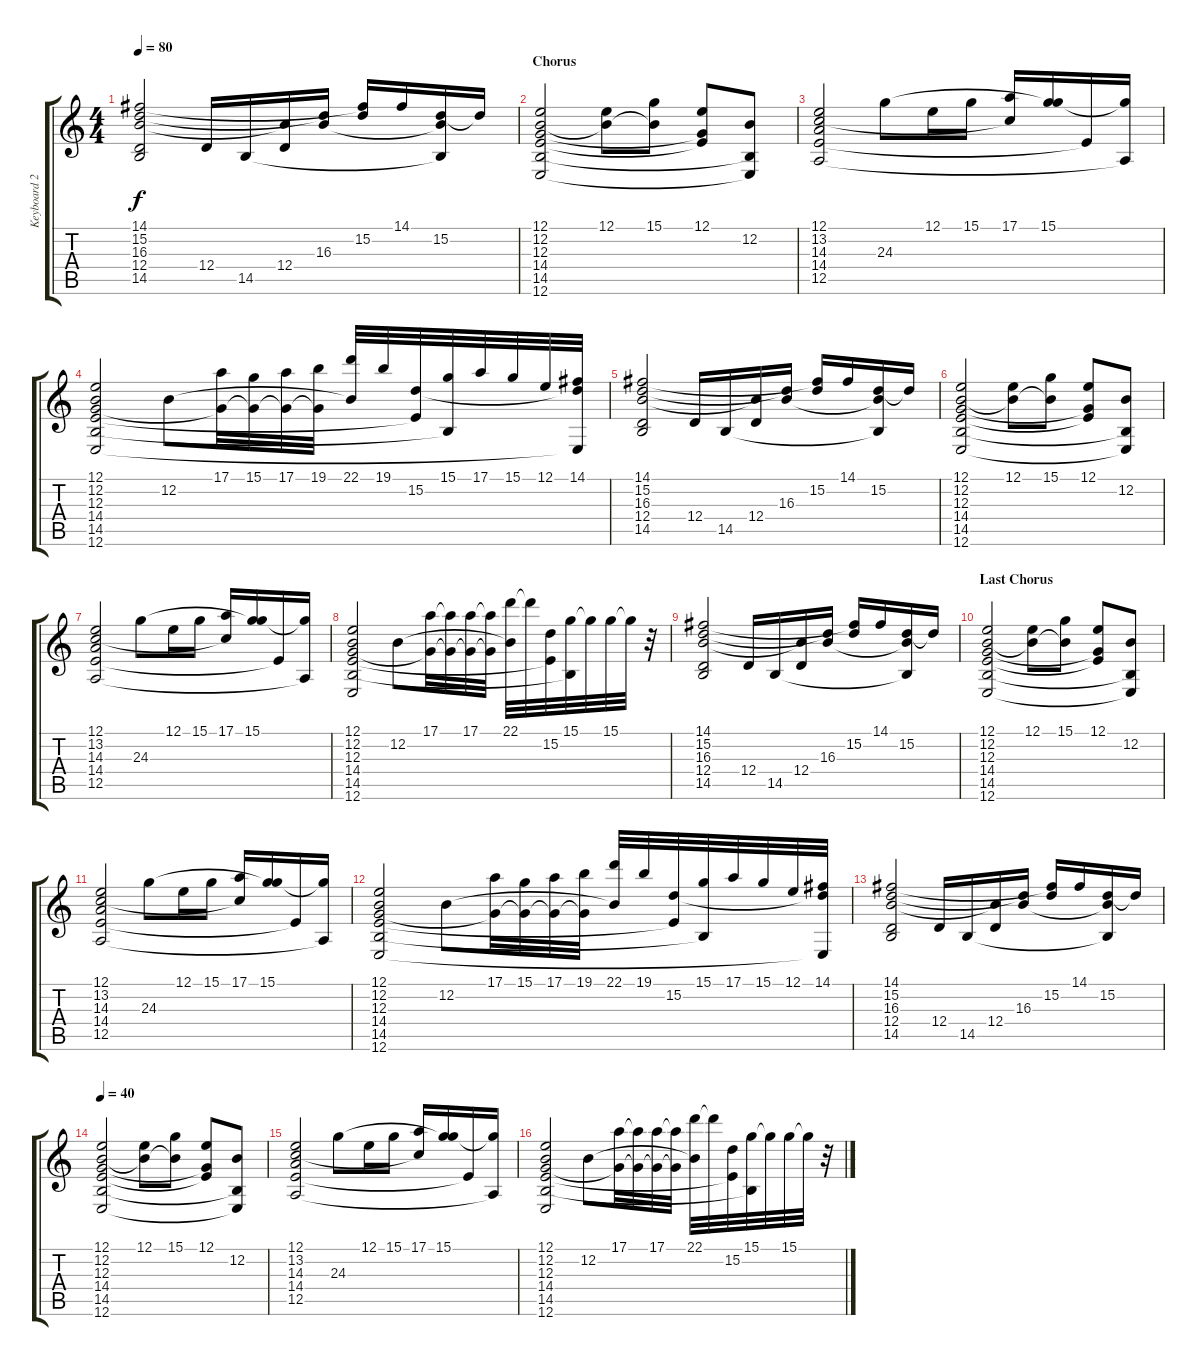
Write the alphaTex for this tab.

\track ("Keyboard 2" "Keyboard 2") {instrument stringensemble1}
\staff {score tabs}
\tuning (E4 B3 G3 D3 A2 E2) {hide}
\ts (4 4)
\tempo 80
\clef g2
\ks c
(14.1 15.2 16.3 12.4 14.5).2{dy f} 12.4.16 14.5.16 (16.3{t} 12.4).16 (15.2{t} 16.3).16 (14.1{t} 15.2).16 14.1.16 (15.2 16.3{t} 14.5{t}).16 15.2{t}.16 |
\section ("" "Chorus")
(12.1 12.2 12.3 14.4 14.5 12.6).2 (12.1 12.2{t}).8 (15.1 12.2{t}).8 (12.1 12.3{t} 14.4{t}).8 (12.2 14.5{t} 12.6{t}).8 |
(12.1 13.2 14.3 14.4 12.5).2 24.3.8 12.1.16 15.1.16 (17.1 13.2{t}).16 (15.1 24.3{t}).16 14.4{t}.16 (15.1{t} 12.5{t}).16 |
(12.1 12.2 12.3 14.4 14.5 12.6).2 12.2.8 (17.1 12.3{t}).32 (15.1 12.3{t}).32 (17.1 12.3{t}).32 (19.1 12.3{t}).32 (22.1 12.2{t}).32 19.1.32 (15.2 14.4{t}).32 (15.1 14.5{t}).32 17.1.32 15.1.32 12.1.32 (14.1 15.2{t} 12.6{t}).32 |
(14.1 15.2 16.3 12.4 14.5).2 12.4.16 14.5.16 (16.3{t} 12.4).16 (15.2{t} 16.3).16 (14.1{t} 15.2).16 14.1.16 (15.2 16.3{t} 14.5{t}).16 15.2{t}.16 |
(12.1 12.2 12.3 14.4 14.5 12.6).2 (12.1 12.2{t}).8 (15.1 12.2{t}).8 (12.1 12.3{t} 14.4{t}).8 (12.2 14.5{t} 12.6{t}).8 |
(12.1 13.2 14.3 14.4 12.5).2 24.3.8 12.1.16 15.1.16 (17.1 13.2{t}).16 (15.1 24.3{t}).16 14.4{t}.16 (15.1{t} 12.5{t}).16 |
(12.1 12.2 12.3 14.4 14.5 12.6).2 12.2.8 (17.1 12.3{t}).32 (17.1{t} 12.3{t}).32 (17.1 12.3{t}).32 (17.1{t} 12.3{t}).32 (22.1 12.2{t}).32 22.1{t}.32 (15.2 14.4{t}).32 (15.1 14.5{t}).32 15.1{t}.32 15.1.32 15.1{t}.32 r.32 |
(14.1 15.2 16.3 12.4 14.5).2 12.4.16 14.5.16 (16.3{t} 12.4).16 (15.2{t} 16.3).16 (14.1{t} 15.2).16 14.1.16 (15.2 16.3{t} 14.5{t}).16 15.2{t}.16 |
\section ("" "Last Chorus")
(12.1 12.2 12.3 14.4 14.5 12.6).2 (12.1 12.2{t}).8 (15.1 12.2{t}).8 (12.1 12.3{t} 14.4{t}).8 (12.2 14.5{t} 12.6{t}).8 |
(12.1 13.2 14.3 14.4 12.5).2 24.3.8 12.1.16 15.1.16 (17.1 13.2{t}).16 (15.1 24.3{t}).16 14.4{t}.16 (15.1{t} 12.5{t}).16 |
(12.1 12.2 12.3 14.4 14.5 12.6).2 12.2.8 (17.1 12.3{t}).32 (15.1 12.3{t}).32 (17.1 12.3{t}).32 (19.1 12.3{t}).32 (22.1 12.2{t}).32 19.1.32 (15.2 14.4{t}).32 (15.1 14.5{t}).32 17.1.32 15.1.32 12.1.32 (14.1 15.2{t} 12.6{t}).32 |
(14.1 15.2 16.3 12.4 14.5).2 12.4.16 14.5.16 (16.3{t} 12.4).16 (15.2{t} 16.3).16 (14.1{t} 15.2).16 14.1.16 (15.2 16.3{t} 14.5{t}).16 15.2{t}.16 |
\tempo 40
(12.1 12.2 12.3 14.4 14.5 12.6).2 (12.1 12.2{t}).8 (15.1 12.2{t}).8 (12.1 12.3{t} 14.4{t}).8 (12.2 14.5{t} 12.6{t}).8 |
(12.1 13.2 14.3 14.4 12.5).2 24.3.8 12.1.16 15.1.16 (17.1 13.2{t}).16 (15.1 24.3{t}).16 14.4{t}.16 (15.1{t} 12.5{t}).16 |
(12.1 12.2 12.3 14.4 14.5 12.6).2 12.2.8 (17.1 12.3{t}).32 (17.1{t} 12.3{t}).32 (17.1 12.3{t}).32 (17.1{t} 12.3{t}).32 (22.1 12.2{t}).32 22.1{t}.32 (15.2 14.4{t}).32 (15.1 14.5{t}).32 15.1{t}.32 15.1.32 15.1{t}.32 r.32
